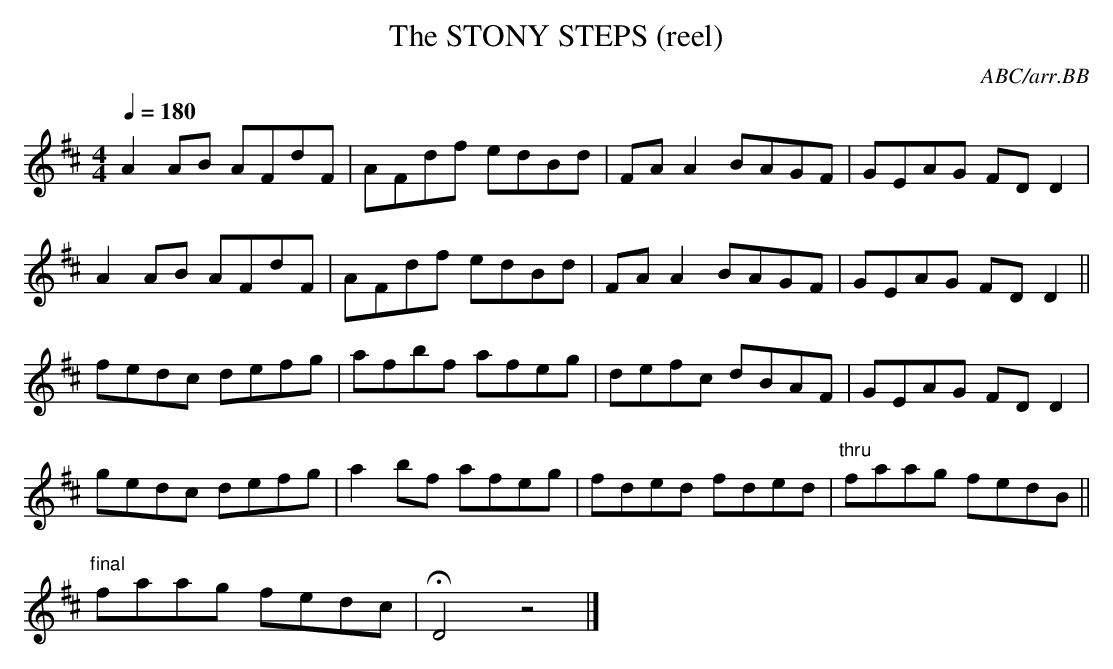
X:1
T:STONY STEPS (reel), The
C:ABC/arr.BB
Q:1/4=180
L:1/8
M:4/4
K:D
A2AB AFdF|AFdf edBd|FAA2 BAGF|GEAG FDD2|
A2AB AFdF|AFdf edBd|FAA2 BAGF|GEAG FDD2||
fedc defg|afbf afeg|defc dBAF|GEAG FDD2|
gedc defg|a2bf afeg|fded fded|"thru"faag fedB||
"final" faag fedc|HD4z4|]
